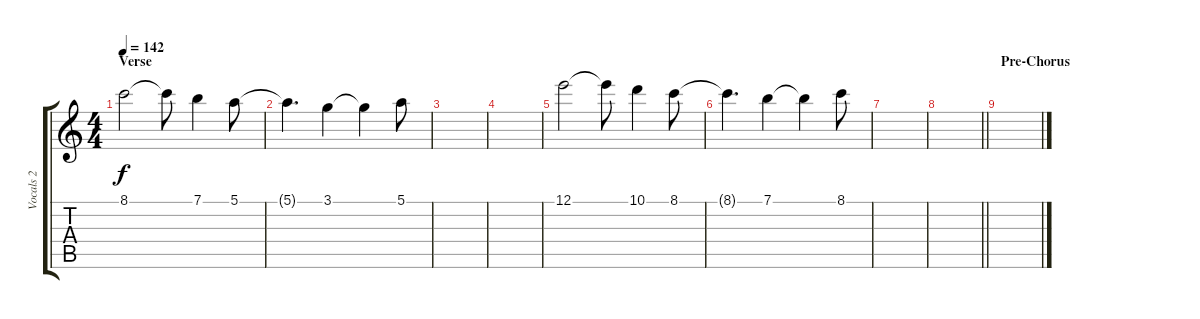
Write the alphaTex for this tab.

\track ("Vocals 2" "Vocals 2") {instrument overdrivenguitar}
\staff {score tabs}
\tuning (E4 B3 G3 D3 A2 E2) {hide}
\ts (4 4)
\section ("" "Verse")
\tempo 142
\clef g2
\ks c
8.1.2{dy f} 8.1{t}.8 7.1.4 5.1.8 |
5.1{t}.4{d} 3.1.4 3.1{t}.4 5.1.8 |
|
|
12.1.2 12.1{t}.8 10.1.4 8.1.8 |
8.1{t}.4{d} 7.1.4 7.1{t}.4 8.1.8 |
|
\barLineRight lightlight
|
\section ("" "Pre-Chorus")
